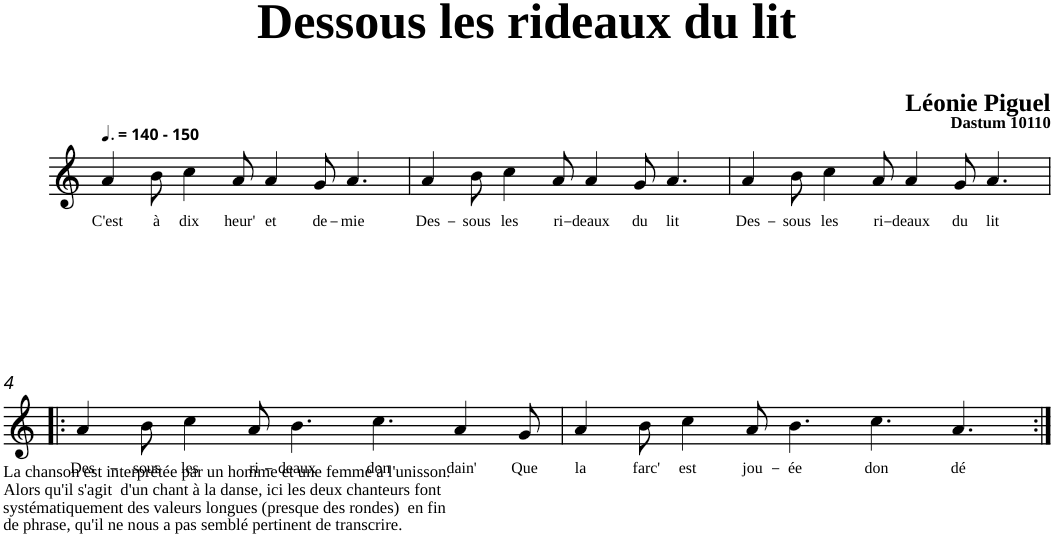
**kern	**text
*part1	*part1
*staff1	*staff1
*clefG2	*
*k[]	*
=1	=1
!LO:TX:a:B:t=- 150	!
!	!LO:LY:b
4a/	C'est
!	!LO:LY:b
8b\	à
!	!LO:LY:b
4cc\	dix
!	!LO:LY:b
8a/	heur'
!	!LO:LY:b
4a/	et
!	!LO:LY:b
8g/	de-
!	!LO:LY:b
4.a/	-mie
=2	=2
!	!LO:LY:b
4a/	Des-
!	!LO:LY:b
8b\	-sous
!	!LO:LY:b
4cc\	les
!	!LO:LY:b
8a/	ri-
!	!LO:LY:b
4a/	-deaux
!	!LO:LY:b
8g/	du
!	!LO:LY:b
4.a/	lit
=3	=3
!	!LO:LY:b
4a/	Des-
!	!LO:LY:b
8b\	-sous
!	!LO:LY:b
4cc\	les
!	!LO:LY:b
8a/	ri-
!	!LO:LY:b
4a/	-deaux
!	!LO:LY:b
8g/	du
!	!LO:LY:b
4.a/	lit
!!LO:LB:g=z
=4!|:	=4!|:
!	!LO:LY:b
4a/	Des-
!	!LO:LY:b
8b\	-sous
!	!LO:LY:b
4cc\	les
!	!LO:LY:b
8a/	ri-
!	!LO:LY:b
[4b\	-deaux
8ryy	.
!	!LO:LY:b
4.cc\	don
!	!LO:LY:b
4a/	dain'
!	!LO:LY:b
8g/	Que
=5	=5
!	!LO:LY:b
4a/	la
8b\]	.
!	!LO:LY:b
8b\	farc'
!	!LO:LY:b
4cc\	est
!	!LO:LY:b
8a/	jou-
!	!LO:LY:b
[4b\	-ée
!	!LO:LY:b
4.cc\	don
!	!LO:LY:b
4.a/	dé
=6:|!	=6:|!
8b\]	.
=	=
*-	*-
